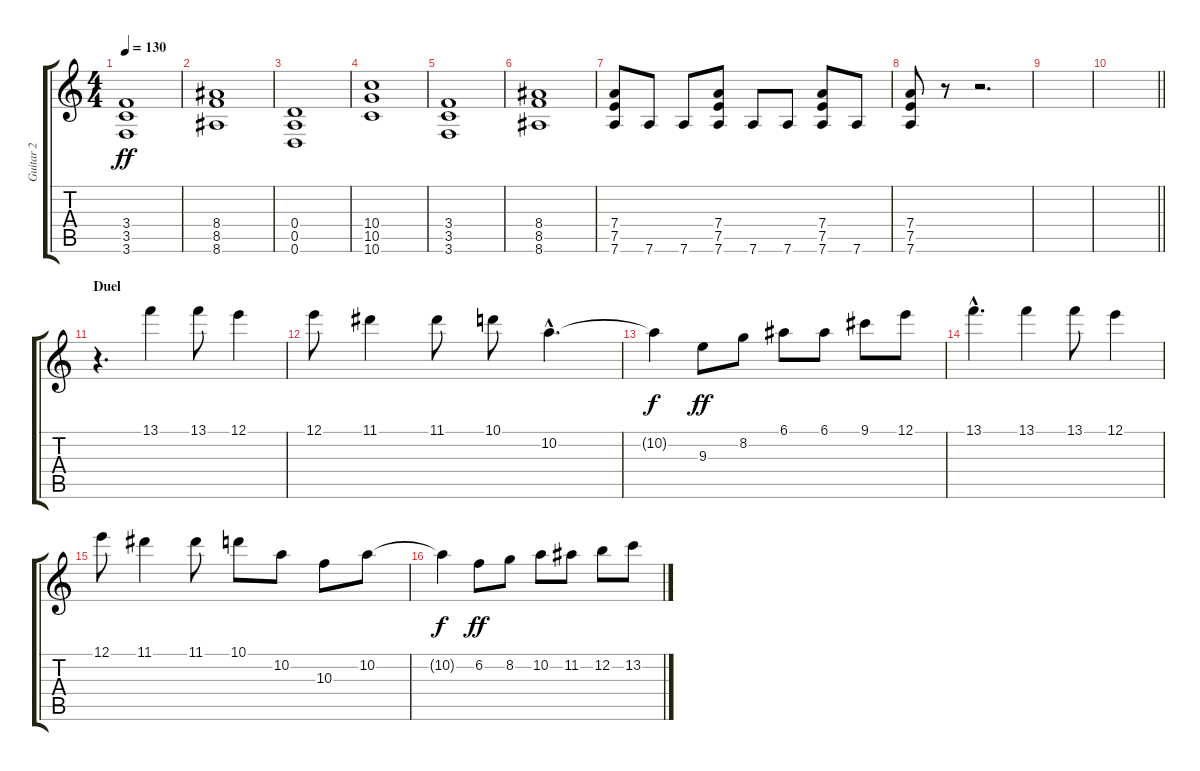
\track ("Guitar 2" "Guitar 2") {instrument overdrivenguitar}
\staff {score tabs}
\tuning (E4 B3 G3 D3 A2 D2) {hide}
\ts (4 4)
\tempo 130
\clef g2
\ks c
(3.4 3.5 3.6).1{dy ff} |
(8.4 8.5 8.6).1 |
(0.4 0.5 0.6).1 |
(10.4 10.5 10.6).1 |
(3.4 3.5 3.6).1 |
(8.4 8.5 8.6).1 |
(7.4 7.5 7.6).8 7.6.8 7.6.8 (7.4 7.5 7.6).8 7.6.8 7.6.8 (7.4 7.5 7.6).8 7.6.8 |
(7.4 7.5 7.6).8 r.8 r.2{d} |
|
\barLineRight lightlight
|
\section ("" "Duel")
r.4{d} 13.1.4 13.1.8 12.1.4 |
12.1.8 11.1.4 11.1.8 10.1.8 10.2{hac}.4{d} |
10.2{t}.4{dy f} 9.3.8{dy ff} 8.2.8 6.1.8 6.1.8 9.1.8 12.1.8 |
13.1{hac}.4{d} 13.1.4 13.1.8 12.1.4 |
12.1.8 11.1.4 11.1.8 10.1.8 10.2.8 10.3.8 10.2.8 |
10.2{t}.4{dy f} 6.2.8{dy ff} 8.2.8 10.2.8 11.2.8 12.2.8 13.2.8
